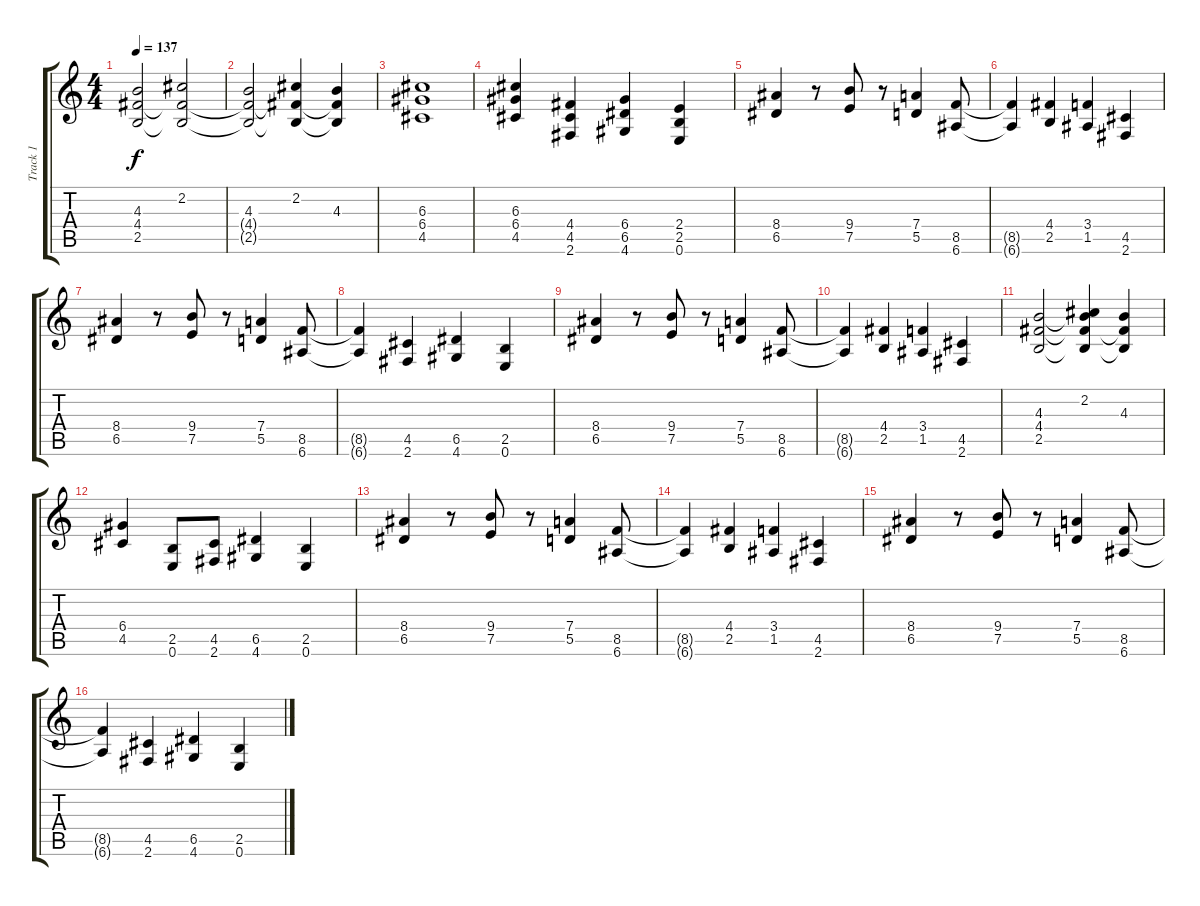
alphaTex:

\track ("Track 1" "Track 1") {solo instrument distortionguitar}
\staff {score tabs}
\tuning (E4 B3 G3 D3 A2 E2) {hide}
\ts (4 4)
\tempo 137
\clef g2
\ks c
(4.3 4.4 2.5).2{dy f} (2.2 4.4{t} 2.5{t}).2 |
(4.3 4.4{t} 2.5{t}).2 (2.2 4.4{t} 2.5{t}).4 (4.3 4.4{t} 2.5{t}).4 |
(6.3 6.4 4.5).1 |
(6.3 6.4 4.5).4 (4.4 4.5 2.6).4 (6.4 6.5 4.6).4 (2.4 2.5 0.6).4 |
(8.4 6.5).4 r.8 (9.4 7.5).8 r.8 (7.4 5.5).4 (8.5 6.6).8 |
(8.5{t} 6.6{t}).4 (4.4 2.5).4 (3.4 1.5).4 (4.5 2.6).4 |
(8.4 6.5).4 r.8 (9.4 7.5).8 r.8 (7.4 5.5).4 (8.5 6.6).8 |
(8.5{t} 6.6{t}).4 (4.5 2.6).4 (6.5 4.6).4 (2.5 0.6).4 |
(8.4 6.5).4 r.8 (9.4 7.5).8 r.8 (7.4 5.5).4 (8.5 6.6).8 |
(8.5{t} 6.6{t}).4 (4.4 2.5).4 (3.4 1.5).4 (4.5 2.6).4 |
(4.3 4.4 2.5).2 (2.2 4.3{t} 4.4{t} 2.5{t}).4 (4.3 4.4{t} 2.5{t}).4 |
(6.4 4.5).4 (2.5 0.6).8 (4.5 2.6).8 (6.5 4.6).4 (2.5 0.6).4 |
(8.4 6.5).4 r.8 (9.4 7.5).8 r.8 (7.4 5.5).4 (8.5 6.6).8 |
(8.5{t} 6.6{t}).4 (4.4 2.5).4 (3.4 1.5).4 (4.5 2.6).4 |
(8.4 6.5).4 r.8 (9.4 7.5).8 r.8 (7.4 5.5).4 (8.5 6.6).8 |
(8.5{t} 6.6{t}).4 (4.5 2.6).4 (6.5 4.6).4 (2.5 0.6).4
